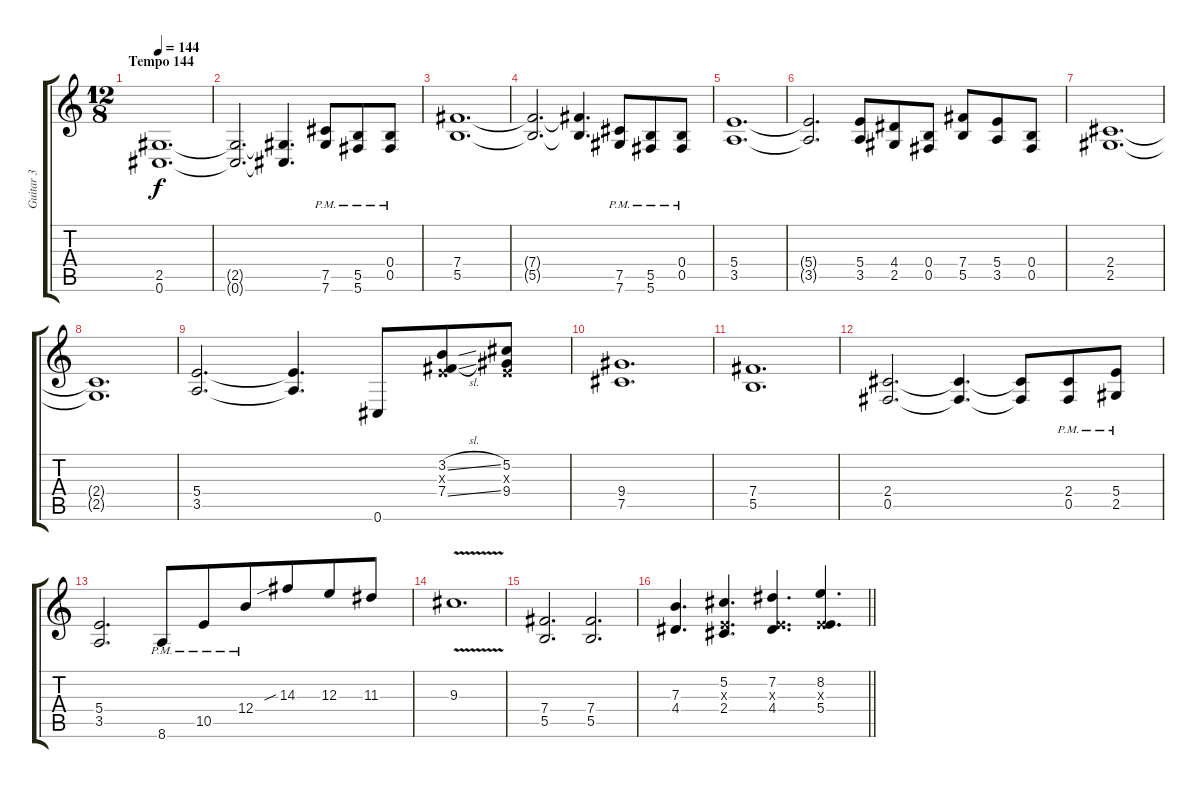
\track ("Guitar 3" "Guitar 3") {instrument distortionguitar bank 255}
\staff {score tabs}
\tuning (Db4 Ab3 E3 B2 Gb2 Db2) {hide}
\ts (12 8)
\section ("" "Tempo 144")
\tempo 144
\clef g2
\ks c
(2.5 0.6).1{d dy f} |
(2.5{t} 0.6{t}).2{d beam merge} (2.5{t} 0.6{t}).4{d beam merge} (7.5{pm} 7.6{pm}).8{beam merge} (5.5{pm} 5.6{pm}).8 (0.4{pm} 0.5{pm}).8 |
(7.4 5.5).1{d} |
(7.4{t} 5.5{t}).2{d beam merge} (7.4{t} 5.5{t}).4{d beam merge} (7.5{pm} 7.6{pm}).8{beam merge} (5.5{pm} 5.6{pm}).8 (0.4{pm} 0.5{pm}).8 |
(5.4 3.5).1{d} |
(5.4{t} 3.5{t}).2{d beam merge} (5.4 3.5).8 (4.4 2.5).8 (0.4 0.5).8 (7.4 5.5).8{beam merge} (5.4 3.5).8 (0.4 0.5).8 |
(2.4 2.5).1{d} |
(2.4{t} 2.5{t}).1{d} |
(5.4 3.5).2{d} (5.4{t} 3.5{t}).4{d beam merge} 0.6.8 (3.2{sl} 0.3{x} 7.4{sl}).8 (5.2 0.3{x} 9.4).8 |
(9.4 7.5).1{d} |
(7.4 5.5).1{d} |
(2.4 0.5).2{d} (2.4{t} 0.5{t}).4{d} (2.4{t} 0.5{t}).8 (2.4{pm} 0.5{pm}).8 (5.4{pm} 2.5{pm}).8 |
(5.4 3.5).2{d} 8.6{pm}.8 10.5{pm}.8 12.4{pm}.8{beam merge} 14.3{sib}.8{beam merge} 12.3.8{beam merge} 11.3.8 |
9.3{v}.1{d} |
(7.4 5.5).2{d beam merge} (7.4 5.5).2{d} |
\barLineRight lightlight
(7.3 4.4).4{d beam merge} (5.2 0.3{x} 2.4).4{d beam merge} (7.2 0.3{x} 4.4).4{d} (8.2 0.3{x} 5.4).4{d}
